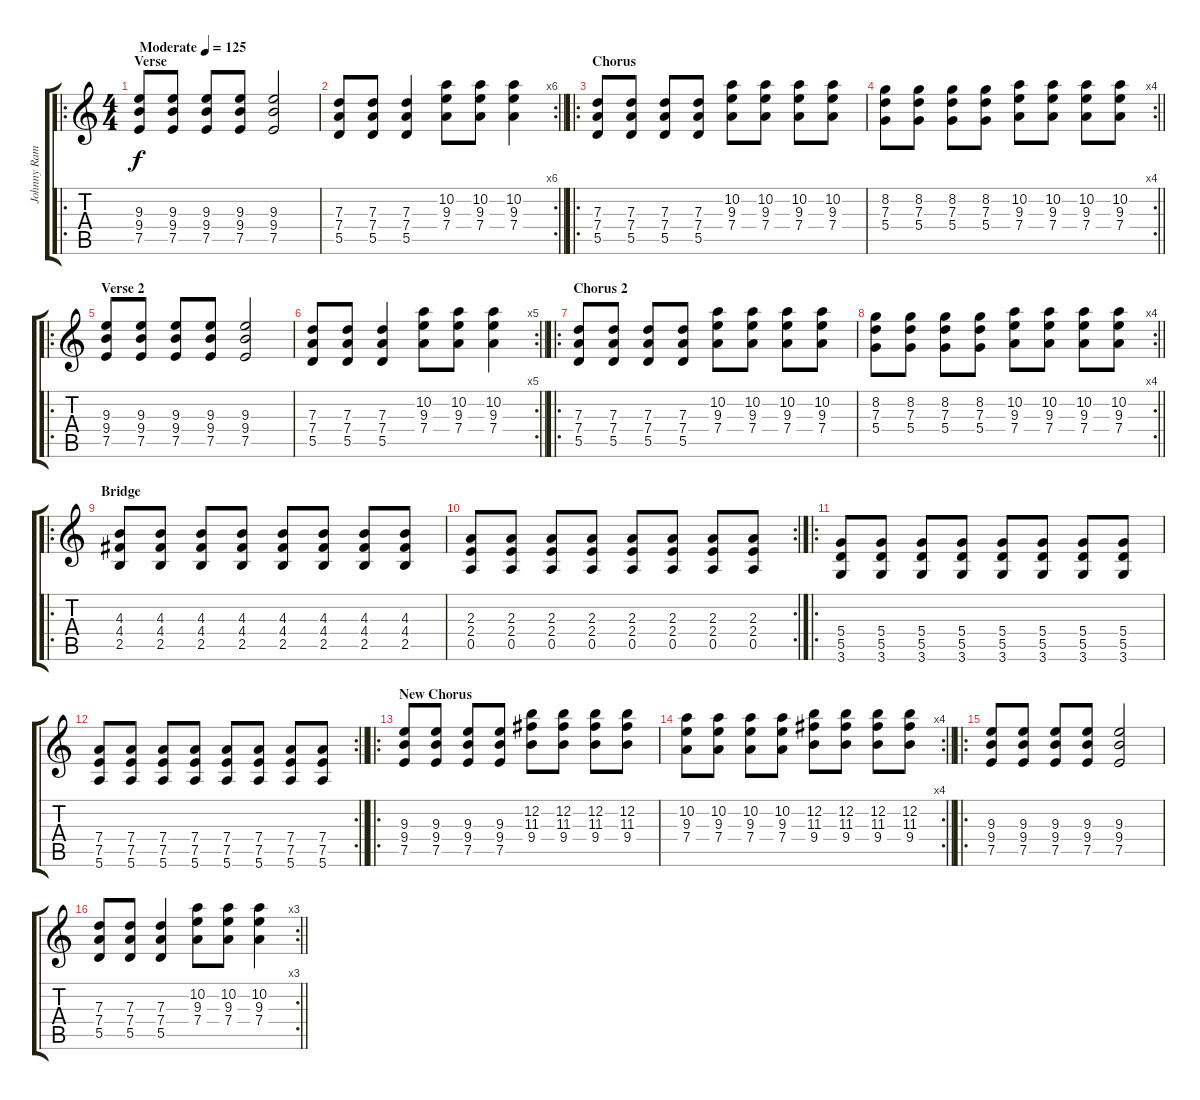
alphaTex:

\track ("Johnny Ramone" "Johnny Ram") {instrument distortionguitar}
\staff {score tabs}
\tuning (E4 B3 G3 D3 A2 E2) {hide}
\ro
\ts (4 4)
\section ("" "Verse")
\tempo (125 "Moderate")
\clef g2
\ks c
(9.3 9.4 7.5).8{dy f instrument distortionguitar} (9.3 9.4 7.5).8 (9.3 9.4 7.5).8 (9.3 9.4 7.5).8 (9.3 9.4 7.5).2 |
\rc 6
\barLineRight lightlight
(7.3 7.4 5.5).8 (7.3 7.4 5.5).8 (7.3 7.4 5.5).4 (10.2 9.3 7.4).8 (10.2 9.3 7.4).8 (10.2 9.3 7.4).4 |
\ro
\section ("" "Chorus")
(7.3 7.4 5.5).8 (7.3 7.4 5.5).8 (7.3 7.4 5.5).8 (7.3 7.4 5.5).8 (10.2 9.3 7.4).8 (10.2 9.3 7.4).8 (10.2 9.3 7.4).8 (10.2 9.3 7.4).8 |
\rc 4
\barLineRight lightlight
(8.2 7.3 5.4).8 (8.2 7.3 5.4).8 (8.2 7.3 5.4).8 (8.2 7.3 5.4).8 (10.2 9.3 7.4).8 (10.2 9.3 7.4).8 (10.2 9.3 7.4).8 (10.2 9.3 7.4).8 |
\ro
\section ("" "Verse 2")
(9.3 9.4 7.5).8 (9.3 9.4 7.5).8 (9.3 9.4 7.5).8 (9.3 9.4 7.5).8 (9.3 9.4 7.5).2 |
\rc 5
\barLineRight lightlight
(7.3 7.4 5.5).8 (7.3 7.4 5.5).8 (7.3 7.4 5.5).4 (10.2 9.3 7.4).8 (10.2 9.3 7.4).8 (10.2 9.3 7.4).4 |
\ro
\section ("" "Chorus 2")
(7.3 7.4 5.5).8 (7.3 7.4 5.5).8 (7.3 7.4 5.5).8 (7.3 7.4 5.5).8 (10.2 9.3 7.4).8 (10.2 9.3 7.4).8 (10.2 9.3 7.4).8 (10.2 9.3 7.4).8 |
\rc 4
\barLineRight lightlight
(8.2 7.3 5.4).8 (8.2 7.3 5.4).8 (8.2 7.3 5.4).8 (8.2 7.3 5.4).8 (10.2 9.3 7.4).8 (10.2 9.3 7.4).8 (10.2 9.3 7.4).8 (10.2 9.3 7.4).8 |
\ro
\section ("" "Bridge")
(4.3 4.4 2.5).8 (4.3 4.4 2.5).8 (4.3 4.4 2.5).8 (4.3 4.4 2.5).8 (4.3 4.4 2.5).8 (4.3 4.4 2.5).8 (4.3 4.4 2.5).8 (4.3 4.4 2.5).8 |
\rc 2
(2.3 2.4 0.5).8 (2.3 2.4 0.5).8 (2.3 2.4 0.5).8 (2.3 2.4 0.5).8 (2.3 2.4 0.5).8 (2.3 2.4 0.5).8 (2.3 2.4 0.5).8 (2.3 2.4 0.5).8 |
\ro
(5.4 5.5 3.6).8 (5.4 5.5 3.6).8 (5.4 5.5 3.6).8 (5.4 5.5 3.6).8 (5.4 5.5 3.6).8 (5.4 5.5 3.6).8 (5.4 5.5 3.6).8 (5.4 5.5 3.6).8 |
\rc 2
\barLineRight lightlight
(7.4 7.5 5.6).8 (7.4 7.5 5.6).8 (7.4 7.5 5.6).8 (7.4 7.5 5.6).8 (7.4 7.5 5.6).8 (7.4 7.5 5.6).8 (7.4 7.5 5.6).8 (7.4 7.5 5.6).8 |
\ro
\section ("" "New Chorus")
(9.3 9.4 7.5).8 (9.3 9.4 7.5).8 (9.3 9.4 7.5).8 (9.3 9.4 7.5).8 (12.2 11.3 9.4).8 (12.2 11.3 9.4).8 (12.2 11.3 9.4).8 (12.2 11.3 9.4).8 |
\rc 4
\barLineRight lightlight
(10.2 9.3 7.4).8 (10.2 9.3 7.4).8 (10.2 9.3 7.4).8 (10.2 9.3 7.4).8 (12.2 11.3 9.4).8 (12.2 11.3 9.4).8 (12.2 11.3 9.4).8 (12.2 11.3 9.4).8 |
\ro
(9.3 9.4 7.5).8 (9.3 9.4 7.5).8 (9.3 9.4 7.5).8 (9.3 9.4 7.5).8 (9.3 9.4 7.5).2 |
\rc 3
\barLineRight lightlight
(7.3 7.4 5.5).8 (7.3 7.4 5.5).8 (7.3 7.4 5.5).4 (10.2 9.3 7.4).8 (10.2 9.3 7.4).8 (10.2 9.3 7.4).4
